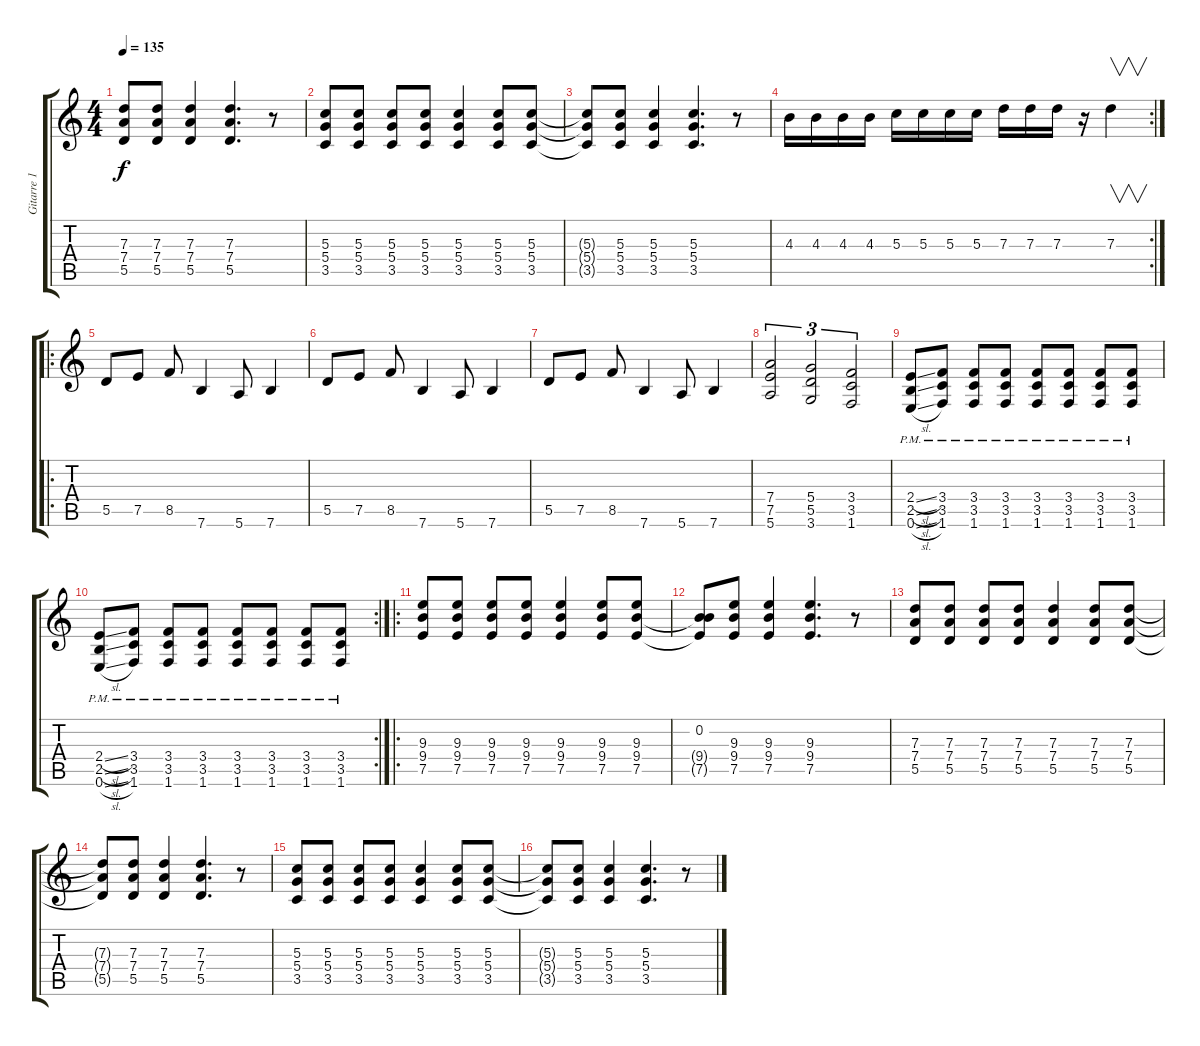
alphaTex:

\track ("Gitarre 1" "Gitarre 1") {instrument overdrivenguitar}
\staff {score tabs}
\tuning (E4 B3 G3 D3 A2 E2) {hide}
\ts (4 4)
\tempo 135
\clef g2
\ks c
(7.3{t} 7.4{t} 5.5{t}).8{dy f} (7.3 7.4 5.5).8 (7.3 7.4 5.5).4 (7.3 7.4 5.5).4{d} r.8 |
(5.3 5.4 3.5).8 (5.3 5.4 3.5).8 (5.3 5.4 3.5).8 (5.3 5.4 3.5).8 (5.3 5.4 3.5).4 (5.3 5.4 3.5).8 (5.3 5.4 3.5).8 |
(5.3{t} 5.4{t} 3.5{t}).8 (5.3 5.4 3.5).8 (5.3 5.4 3.5).4 (5.3 5.4 3.5).4{d} r.8 |
\rc 2
4.3.16 4.3.16 4.3.16 4.3.16 5.3.16 5.3.16 5.3.16 5.3.16 7.3.16 7.3.16 7.3.16 r.16 7.3.4{v} |
\ro
5.5.8 7.5.8 8.5.8 7.6.4 5.6.8 7.6.4 |
5.5.8 7.5.8 8.5.8 7.6.4 5.6.8 7.6.4 |
5.5.8 7.5.8 8.5.8 7.6.4 5.6.8 7.6.4 |
(7.4 7.5 5.6).2{tu (3 2)} (5.4 5.5 3.6).2{tu (3 2)} (3.4 3.5 1.6).2{tu (3 2)} |
(2.4{sl pm} 2.5{sl pm} 0.6{sl pm}).8 (3.4{pm} 3.5{pm} 1.6{pm}).8 (3.4{pm} 3.5{pm} 1.6{pm}).8 (3.4{pm} 3.5{pm} 1.6{pm}).8 (3.4{pm} 3.5{pm} 1.6{pm}).8 (3.4{pm} 3.5{pm} 1.6{pm}).8 (3.4{pm} 3.5{pm} 1.6{pm}).8 (3.4{pm} 3.5{pm} 1.6{pm}).8 |
\rc 2
(2.4{sl pm} 2.5{sl pm} 0.6{sl pm}).8 (3.4{pm} 3.5{pm} 1.6{pm}).8 (3.4{pm} 3.5{pm} 1.6{pm}).8 (3.4{pm} 3.5{pm} 1.6{pm}).8 (3.4{pm} 3.5{pm} 1.6{pm}).8 (3.4{pm} 3.5{pm} 1.6{pm}).8 (3.4{pm} 3.5{pm} 1.6{pm}).8 (3.4{pm} 3.5{pm} 1.6{pm}).8 |
\ro
(9.3 9.4 7.5).8 (9.3 9.4 7.5).8 (9.3 9.4 7.5).8 (9.3 9.4 7.5).8 (9.3 9.4 7.5).4 (9.3 9.4 7.5).8 (9.3 9.4 7.5).8 |
(0.2 9.4{t} 7.5{t}).8 (9.3 9.4 7.5).8 (9.3 9.4 7.5).4 (9.3 9.4 7.5).4{d} r.8 |
(7.3 7.4 5.5).8 (7.3 7.4 5.5).8 (7.3 7.4 5.5).8 (7.3 7.4 5.5).8 (7.3 7.4 5.5).4 (7.3 7.4 5.5).8 (7.3 7.4 5.5).8 |
(7.3{t} 7.4{t} 5.5{t}).8 (7.3 7.4 5.5).8 (7.3 7.4 5.5).4 (7.3 7.4 5.5).4{d} r.8 |
(5.3 5.4 3.5).8 (5.3 5.4 3.5).8 (5.3 5.4 3.5).8 (5.3 5.4 3.5).8 (5.3 5.4 3.5).4 (5.3 5.4 3.5).8 (5.3 5.4 3.5).8 |
(5.3{t} 5.4{t} 3.5{t}).8 (5.3 5.4 3.5).8 (5.3 5.4 3.5).4 (5.3 5.4 3.5).4{d} r.8
